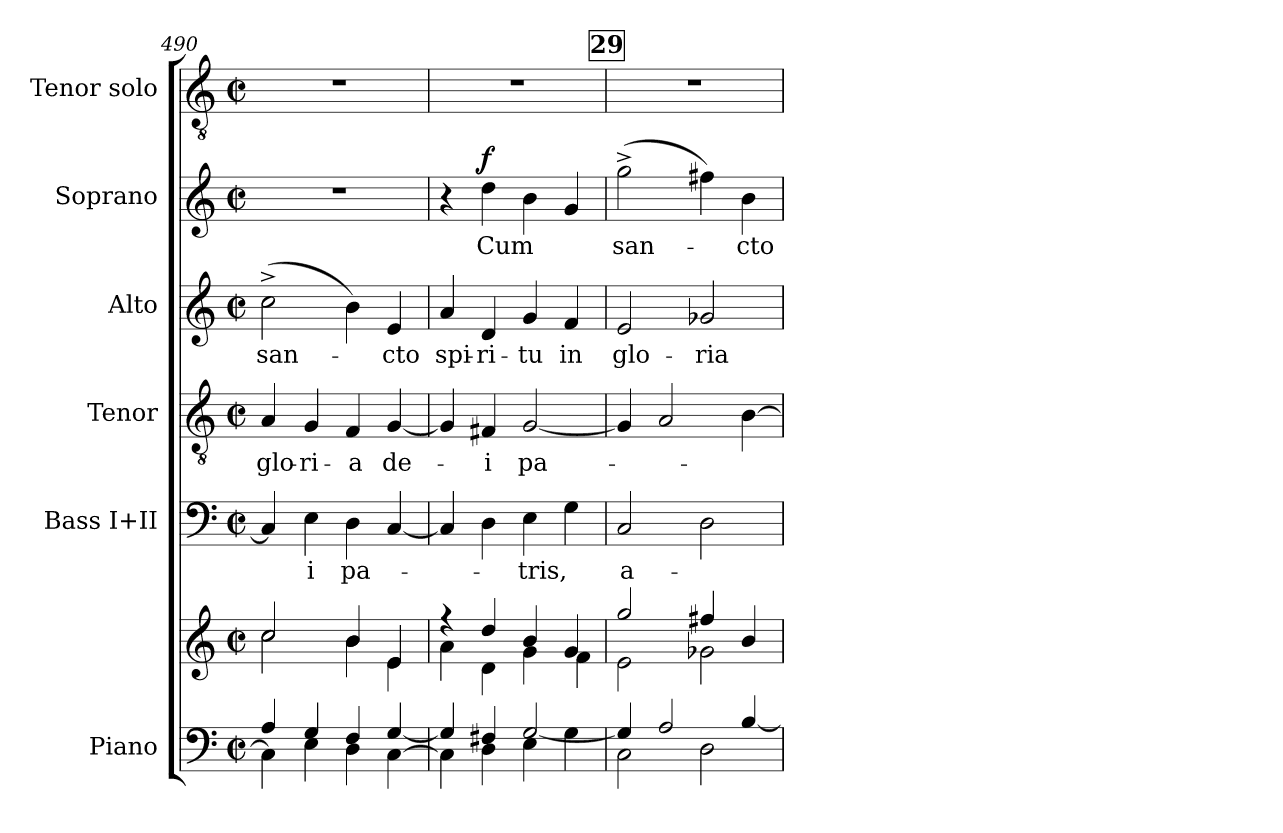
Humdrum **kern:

**kern	**kern	**kern	**text	**kern	**text	**kern	**text	**kern	**text	**dynam	**kern
*part6	*part6	*part5	*part5	*part4	*part4	*part3	*part3	*part2	*part2	*part2	*part1
*staff7	*staff6	*staff5	*staff5	*staff4	*staff4	*staff3	*staff3	*staff2	*staff2	*staff2	*staff1
*I"Piano	*	*I"Bass I+II	*	*I"Tenor	*	*I"Alto	*	*I"Soprano	*	*	*I"Tenor solo
*I'Pno.	*	*I'B.I+II	*	*I'T.	*	*I'A.	*	*I'S.	*	*	*I'T.s
*clefF4	*clefG2	*clefF4	*	*clefGv2	*	*clefG2	*	*clefG2	*	*	*clefGv2
*k[]	*k[]	*k[]	*	*k[]	*	*k[]	*	*k[]	*	*	*k[]
*M2/2	*M2/2	*M2/2	*	*M2/2	*	*M2/2	*	*M2/2	*	*	*M2/2
*met(c|)	*met(c|)	*met(c|)	*	*met(c|)	*	*met(c|)	*	*met(c|)	*	*	*met(c|)
=490	=490	=490	=490	=490	=490	=490	=490	=490	=490	=490	=490
*^	*^	*	*	*	*	*	*	*	*	*	*
4C\]	4A/	2cc/	2cc\	4C/]	.	4A/	glo-	(2cc^\	san-	1r	.	.	1r
4E\	4G/	.	.	4E\	-i	4G/	-ri-	.	.	.	.	.	.
4D\	4F/	4b/	4b\	4D\	pa-	4F/	-a	4b\)	.	.	.	.	.
[4C\	[4G/	4e/	4e\	[4C/	.	[4G/	de-	4e/	-cto	.	.	.	.
=491	=491	=491	=491	=491	=491	=491	=491	=491	=491	=491	=491	=491	=491
4C\]	4G/]	4r	4a\	4C/]	.	4G/]	.	4a/	spi-	4r	.	.	1r
!	!	!	!	!	!	!	!	!	!	!	!	!LO:DY:a	!
4D\	4F#X/	4dd/	4d\	4D\	.	4F#X/	-i	4d/	-ri-	4dd\	-Cum	f	.
4E\	[2G/	4b/	4g\	4E\	-tris,	[2G/	pa-	4g/	-tu	4b\	.	.	.
4G\	.	4g/	4f\	4G\	.	.	.	4f/	in	4g/	.	.	.
!!LO:LB:g=z
!!LO:REH:place=s1:b:B:fs=14:t=29
=492	=492	=492	=492	=492	=492	=492	=492	=492	=492	=492	=492	=492	=492
2C\	4G/]	2gg/	2e\	2C/	a-	4G/]	.	2e/	glo-	(2gg^\	san-	.	1r
.	2A/	.	.	.	.	2A/	.	.	.	.	.	.	.
2D\	.	4ff#X/	2g-X\	2D\	.	.	.	2g-X/	-ria	4ff#X\)	.	.	.
.	[4B/	4b/	.	.	.	[4B\	.	.	.	4b\	-cto	.	.
*v	*v	*	*	*	*	*	*	*	*	*	*	*	*
*	*v	*v	*	*	*	*	*	*	*	*	*	*
=	=	=	=	=	=	=	=	=	=	=	=
*-	*-	*-	*-	*-	*-	*-	*-	*-	*-	*-	*-
